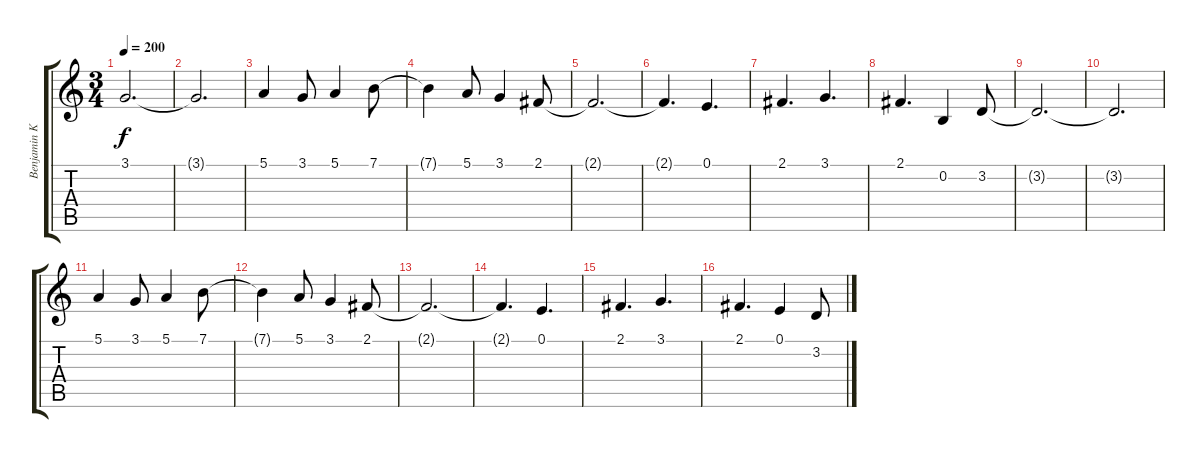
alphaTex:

\track ("Benjamin Kowalewicz" "Benjamin K") {instrument electricgrandpiano}
\staff {score tabs}
\tuning (E4 B3 G3 D3 A2 E2) {hide}
\ts (3 4)
\tempo 200
\clef g2
\ks c
3.1.2{d dy f} |
3.1{t}.2{d} |
5.1.4 3.1.8 5.1.4 7.1.8 |
7.1{t}.4 5.1.8 3.1.4 2.1.8 |
2.1{t}.2{d} |
2.1{t}.4{d} 0.1.4{d} |
2.1.4{d} 3.1.4{d} |
2.1.4{d} 0.2.4 3.2.8 |
3.2{t}.2{d} |
3.2{t}.2{d} |
5.1.4 3.1.8 5.1.4 7.1.8 |
7.1{t}.4 5.1.8 3.1.4 2.1.8 |
2.1{t}.2{d} |
2.1{t}.4{d} 0.1.4{d} |
2.1.4{d} 3.1.4{d} |
2.1.4{d} 0.1.4 3.2.8
